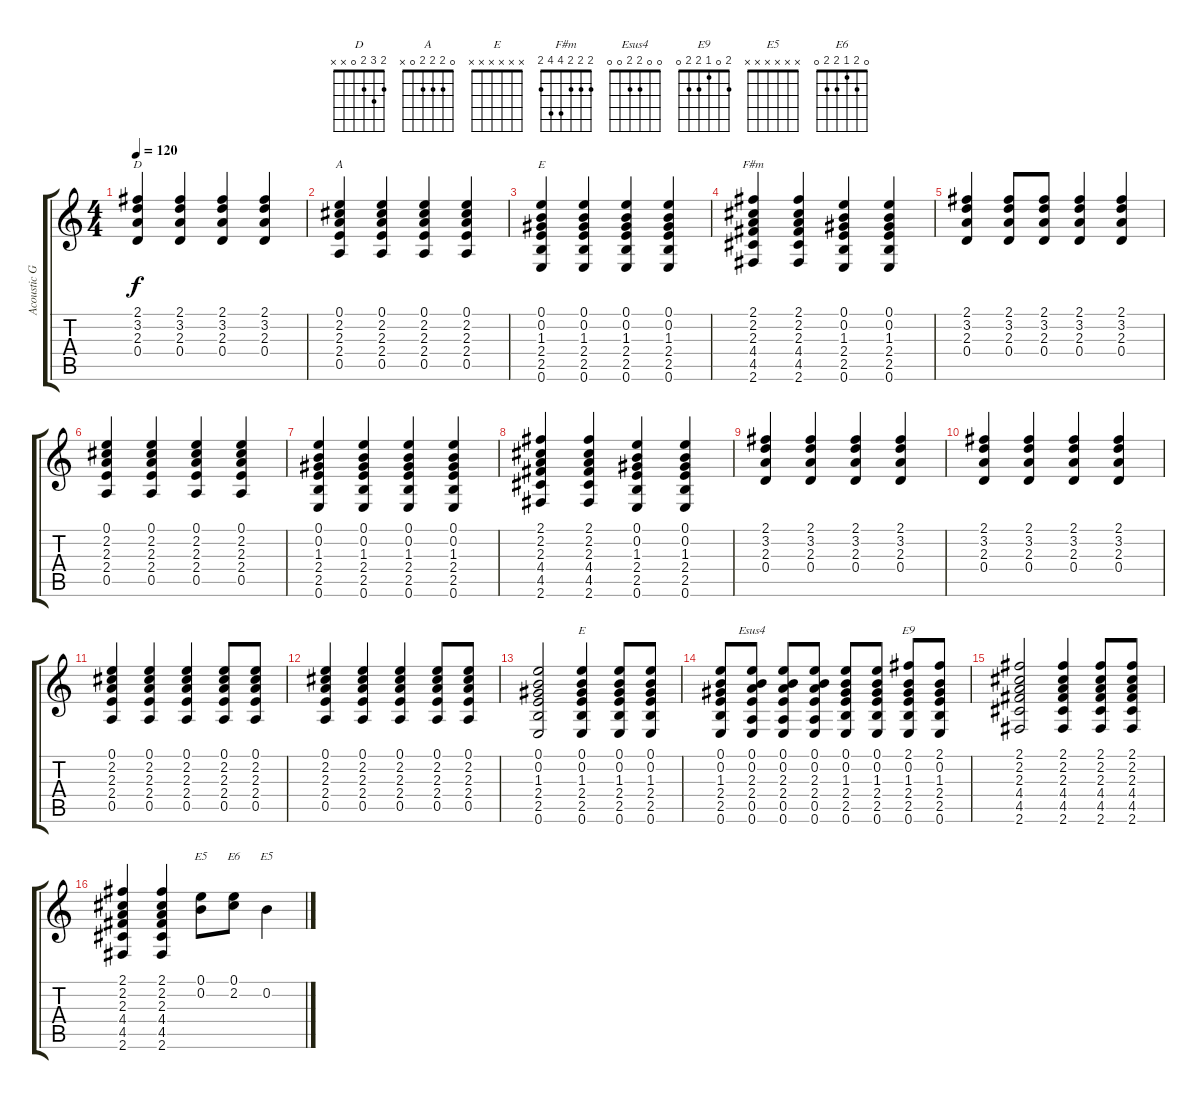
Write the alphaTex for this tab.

\track ("Acoustic Gtr" "Acoustic G") {instrument acousticguitarnylon}
\staff {score tabs}
\tuning (E4 B3 G3 D3 A2 E2) {hide}
\chord ("D" 2 3 2 0 x x)
\chord ("A" 0 2 2 2 0 x)
\chord ("E" 0 0 1 2 2 0)
\chord ("F#m" 2 2 2 4 4 2)
\chord ("E" x x x x x x) {firstfret 0}
\chord ("Esus4" 0 0 2 2 0 0)
\chord ("E9" 2 0 1 2 2 0)
\chord ("E5" x x x 2 2 0)
\chord ("E6" 0 2 1 2 2 0)
\chord ("E5" x x x x x x) {firstfret 0}
\ts (4 4)
\tempo 120
\clef g2
\ks c
(2.1 3.2 2.3 0.4).4{ch "D" dy f} (2.1 3.2 2.3 0.4).4 (2.1 3.2 2.3 0.4).4 (2.1 3.2 2.3 0.4).4 |
(0.1 2.2 2.3 2.4 0.5).4{ch "A"} (0.1 2.2 2.3 2.4 0.5).4 (0.1 2.2 2.3 2.4 0.5).4 (0.1 2.2 2.3 2.4 0.5).4 |
(0.1 0.2 1.3 2.4 2.5 0.6).4{ch "E"} (0.1 0.2 1.3 2.4 2.5 0.6).4 (0.1 0.2 1.3 2.4 2.5 0.6).4 (0.1 0.2 1.3 2.4 2.5 0.6).4 |
(2.1 2.2 2.3 4.4 4.5 2.6).4{ch "F#m"} (2.1 2.2 2.3 4.4 4.5 2.6).4 (0.1 0.2 1.3 2.4 2.5 0.6).4 (0.1 0.2 1.3 2.4 2.5 0.6).4 |
(2.1 3.2 2.3 0.4).4 (2.1 3.2 2.3 0.4).8 (2.1 3.2 2.3 0.4).8 (2.1 3.2 2.3 0.4).4 (2.1 3.2 2.3 0.4).4 |
(0.1 2.2 2.3 2.4 0.5).4 (0.1 2.2 2.3 2.4 0.5).4 (0.1 2.2 2.3 2.4 0.5).4 (0.1 2.2 2.3 2.4 0.5).4 |
(0.1 0.2 1.3 2.4 2.5 0.6).4 (0.1 0.2 1.3 2.4 2.5 0.6).4 (0.1 0.2 1.3 2.4 2.5 0.6).4 (0.1 0.2 1.3 2.4 2.5 0.6).4 |
(2.1 2.2 2.3 4.4 4.5 2.6).4 (2.1 2.2 2.3 4.4 4.5 2.6).4 (0.1 0.2 1.3 2.4 2.5 0.6).4 (0.1 0.2 1.3 2.4 2.5 0.6).4 |
(2.1 3.2 2.3 0.4).4 (2.1 3.2 2.3 0.4).4 (2.1 3.2 2.3 0.4).4 (2.1 3.2 2.3 0.4).4 |
(2.1 3.2 2.3 0.4).4 (2.1 3.2 2.3 0.4).4 (2.1 3.2 2.3 0.4).4 (2.1 3.2 2.3 0.4).4 |
(0.1 2.2 2.3 2.4 0.5).4 (0.1 2.2 2.3 2.4 0.5).4 (0.1 2.2 2.3 2.4 0.5).4 (0.1 2.2 2.3 2.4 0.5).8 (0.1 2.2 2.3 2.4 0.5).8 |
(0.1 2.2 2.3 2.4 0.5).4 (0.1 2.2 2.3 2.4 0.5).4 (0.1 2.2 2.3 2.4 0.5).4 (0.1 2.2 2.3 2.4 0.5).8 (0.1 2.2 2.3 2.4 0.5).8 |
(0.1 0.2 1.3 2.4 2.5 0.6).2 (0.1 0.2 1.3 2.4 2.5 0.6).4{ch "E"} (0.1 0.2 1.3 2.4 2.5 0.6).8 (0.1 0.2 1.3 2.4 2.5 0.6).8 |
(0.1 0.2 1.3 2.4 2.5 0.6).8 (0.1 0.2 2.3 2.4 0.5 0.6).8{ch "Esus4"} (0.1 0.2 2.3 2.4 0.5 0.6).8 (0.1 0.2 2.3 2.4 0.5 0.6).8 (0.1 0.2 1.3 2.4 2.5 0.6).8 (0.1 0.2 1.3 2.4 2.5 0.6).8 (2.1 0.2 1.3 2.4 2.5 0.6).8{ch "E9"} (2.1 0.2 1.3 2.4 2.5 0.6).8 |
(2.1 2.2 2.3 4.4 4.5 2.6).2 (2.1 2.2 2.3 4.4 4.5 2.6).4 (2.1 2.2 2.3 4.4 4.5 2.6).8 (2.1 2.2 2.3 4.4 4.5 2.6).8 |
(2.1 2.2 2.3 4.4 4.5 2.6).4 (2.1 2.2 2.3 4.4 4.5 2.6).4 (0.1 0.2).8{ch "E5"} (0.1 2.2).8{ch "E6"} 0.2.4{ch "E5"}
